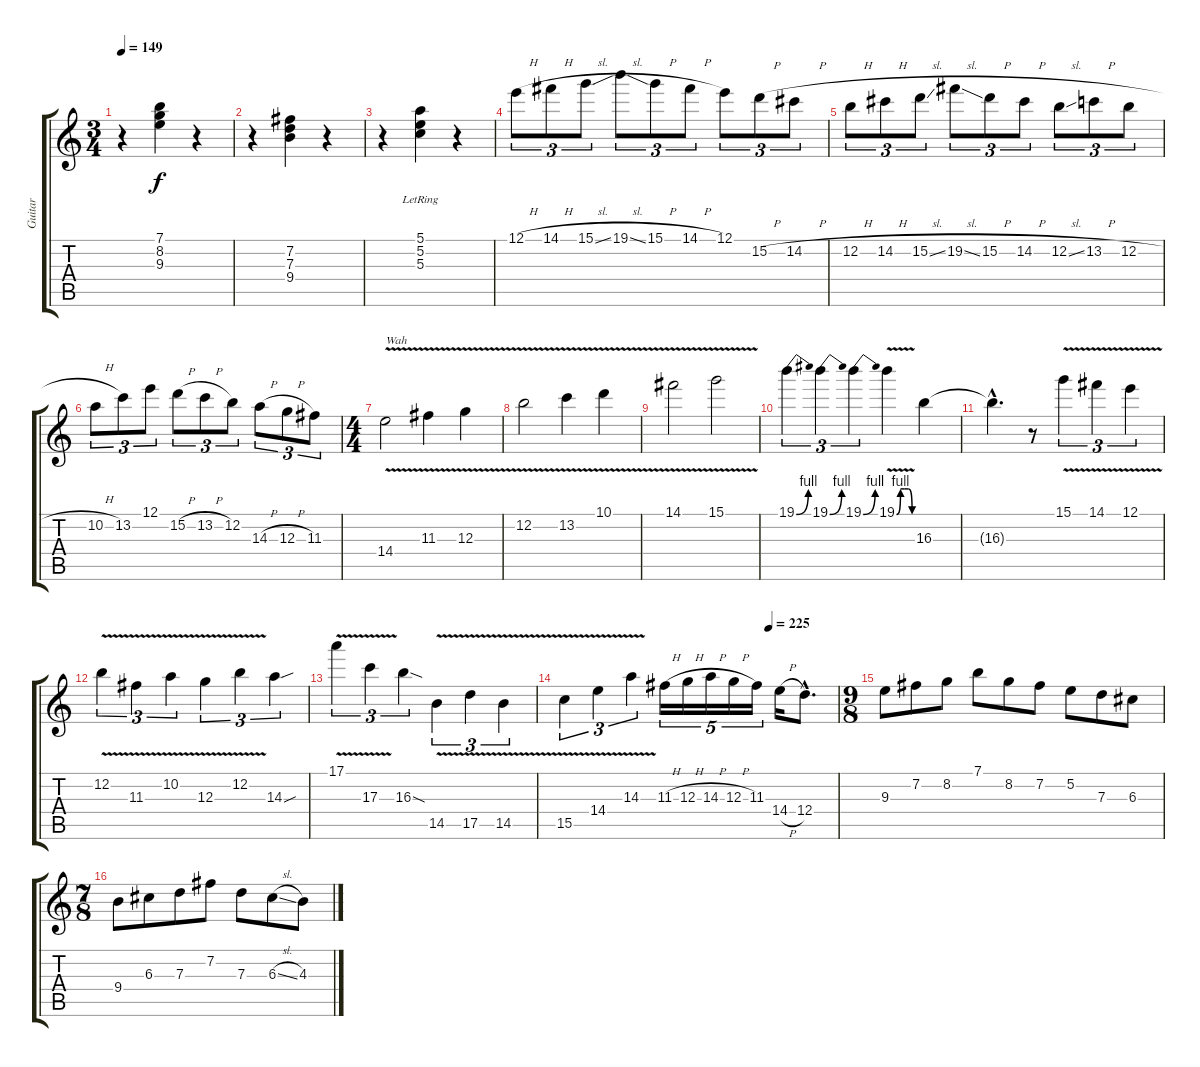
\track ("Guitar" "Guitar") {instrument distortionguitar}
\staff {score tabs}
\tuning (E4 B3 G3 D3 A2 E2) {hide}
\ts (3 4)
\tempo 149
\clef g2
\ks c
r.4{dy f} (7.1 8.2 9.3).4 r.4 |
r.4 (7.2 7.3 9.4).4 r.4 |
r.4 (5.1{lr} 5.2{lr} 5.3{lr}).4 r.4 |
12.1{h}.8{tu (3 2) volume 14} 14.1{h}.8{tu (3 2)} 15.1{sl}.8{tu (3 2)} 19.1{sl}.8{tu (3 2)} 15.1{h}.8{tu (3 2)} 14.1{h}.8{tu (3 2)} 12.1.8{tu (3 2)} 15.2{h}.8{tu (3 2)} 14.2{h}.8{tu (3 2)} |
12.2{h}.8{tu (3 2)} 14.2{h}.8{tu (3 2)} 15.2{sl}.8{tu (3 2)} 19.2{sl}.8{tu (3 2)} 15.2{h}.8{tu (3 2)} 14.2{h}.8{tu (3 2)} 12.2{sl}.8{tu (3 2)} 13.2{h}.8{tu (3 2)} 12.2{h}.8{tu (3 2)} |
10.2{h}.8{tu (3 2)} 13.2.8{tu (3 2)} 12.1.8{tu (3 2)} 15.2{h}.8{tu (3 2)} 13.2{h}.8{tu (3 2)} 12.2.8{tu (3 2)} 14.3{h}.8{tu (3 2)} 12.3{h}.8{tu (3 2)} 11.3.8{tu (3 2)} |
\ts (4 4)
14.4{v}.2{txt "Wah"} 11.3{v}.4 12.3{v}.4 |
12.2{v}.2 13.2{v}.4 10.1{v}.4 |
14.1{v}.2 15.1{v}.2 |
19.1{be (bend 0 0 60 4)}.4{tu (3 2)} 19.1{be (bend 0 0 60 4)}.4{tu (3 2)} 19.1{be (bend 0 0 60 4)}.4{tu (3 2)} 19.1{be (custom 0 0 15 4 30 4 45 4 60 0) v}.4 16.3.4 |
16.3{hac t}.4{d} r.8 15.1{v}.4{tu (3 2) volume 15} 14.1{v}.4{tu (3 2)} 12.1{v}.4{tu (3 2)} |
12.2{v}.4{tu (3 2)} 11.3{v}.4{tu (3 2)} 10.2{v}.4{tu (3 2)} 12.3{v}.4{tu (3 2)} 12.2{v}.4{tu (3 2) volume 15} 14.3{sou}.4{tu (3 2)} |
17.1{v}.4{tu (3 2)} 17.3{v}.4{tu (3 2)} 16.3{sod}.4{tu (3 2) volume 15} 14.5{v}.4{tu (3 2) volume 15} 17.5{v}.4{tu (3 2)} 14.5{v}.4{tu (3 2)} |
\tempo (225 0.75)
15.5{v}.4{tu (3 2)} 14.4{v}.4{tu (3 2)} 14.3{v}.4{tu (3 2)} 11.3{h}.16{tu (5 4)} 12.3{h}.16{tu (5 4)} 14.3{h}.16{tu (5 4)} 12.3{h}.16{tu (5 4)} 11.3.16{tu (5 4)} 14.4{h}.16 12.4{hac}.8{d} |
\ts (9 8)
9.3.8 7.2.8 8.2.8 7.1.8 8.2.8 7.2.8 5.2.8 7.3.8 6.3.8 |
\ts (7 8)
9.4.8 6.3.8 7.3.8 7.2.8 7.3.8 6.3{sl}.8 4.3.8
